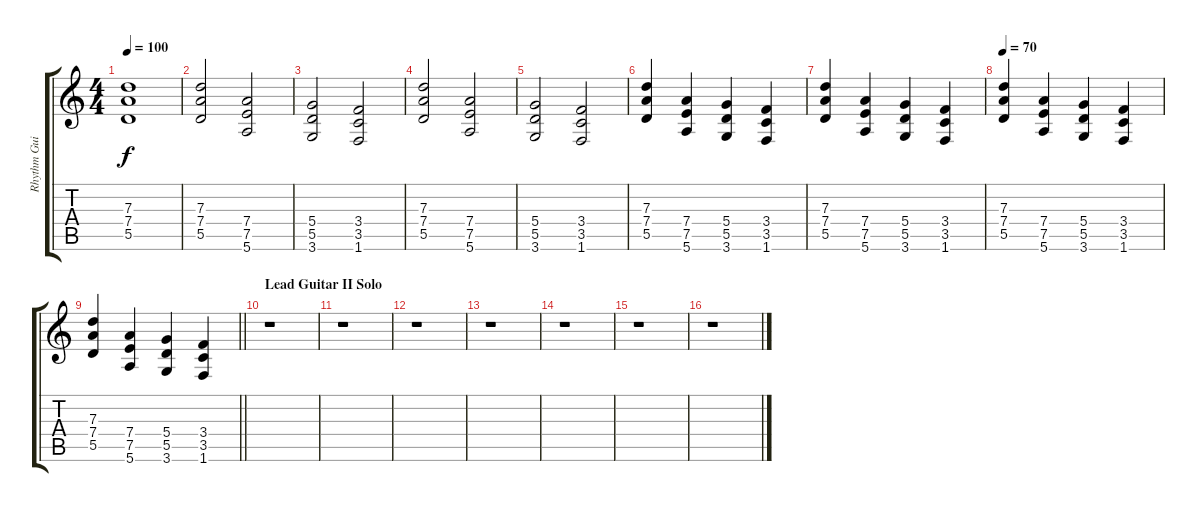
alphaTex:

\track ("Rhythm Guitar I - Distortion" "Rhythm Gui") {instrument distortionguitar}
\staff {score tabs}
\tuning (E4 B3 G3 D3 A2 E2) {hide}
\ts (4 4)
\tempo 100
\clef g2
\ks c
(7.3 7.4 5.5).1{dy f} |
(7.3 7.4 5.5).2 (7.4 7.5 5.6).2 |
(5.4 5.5 3.6).2 (3.4 3.5 1.6).2 |
(7.3 7.4 5.5).2 (7.4 7.5 5.6).2 |
(5.4 5.5 3.6).2 (3.4 3.5 1.6).2 |
(7.3 7.4 5.5).4 (7.4 7.5 5.6).4 (5.4 5.5 3.6).4 (3.4 3.5 1.6).4 |
(7.3 7.4 5.5).4 (7.4 7.5 5.6).4 (5.4 5.5 3.6).4 (3.4 3.5 1.6).4 |
\tempo 70
(7.3 7.4 5.5).4 (7.4 7.5 5.6).4 (5.4 5.5 3.6).4 (3.4 3.5 1.6).4 |
\barLineRight lightlight
(7.3 7.4 5.5).4 (7.4 7.5 5.6).4 (5.4 5.5 3.6).4 (3.4 3.5 1.6).4 |
\section ("" "Lead Guitar II Solo")
r.1 |
r.1 |
r.1 |
r.1 |
r.1 |
r.1 |
r.1
